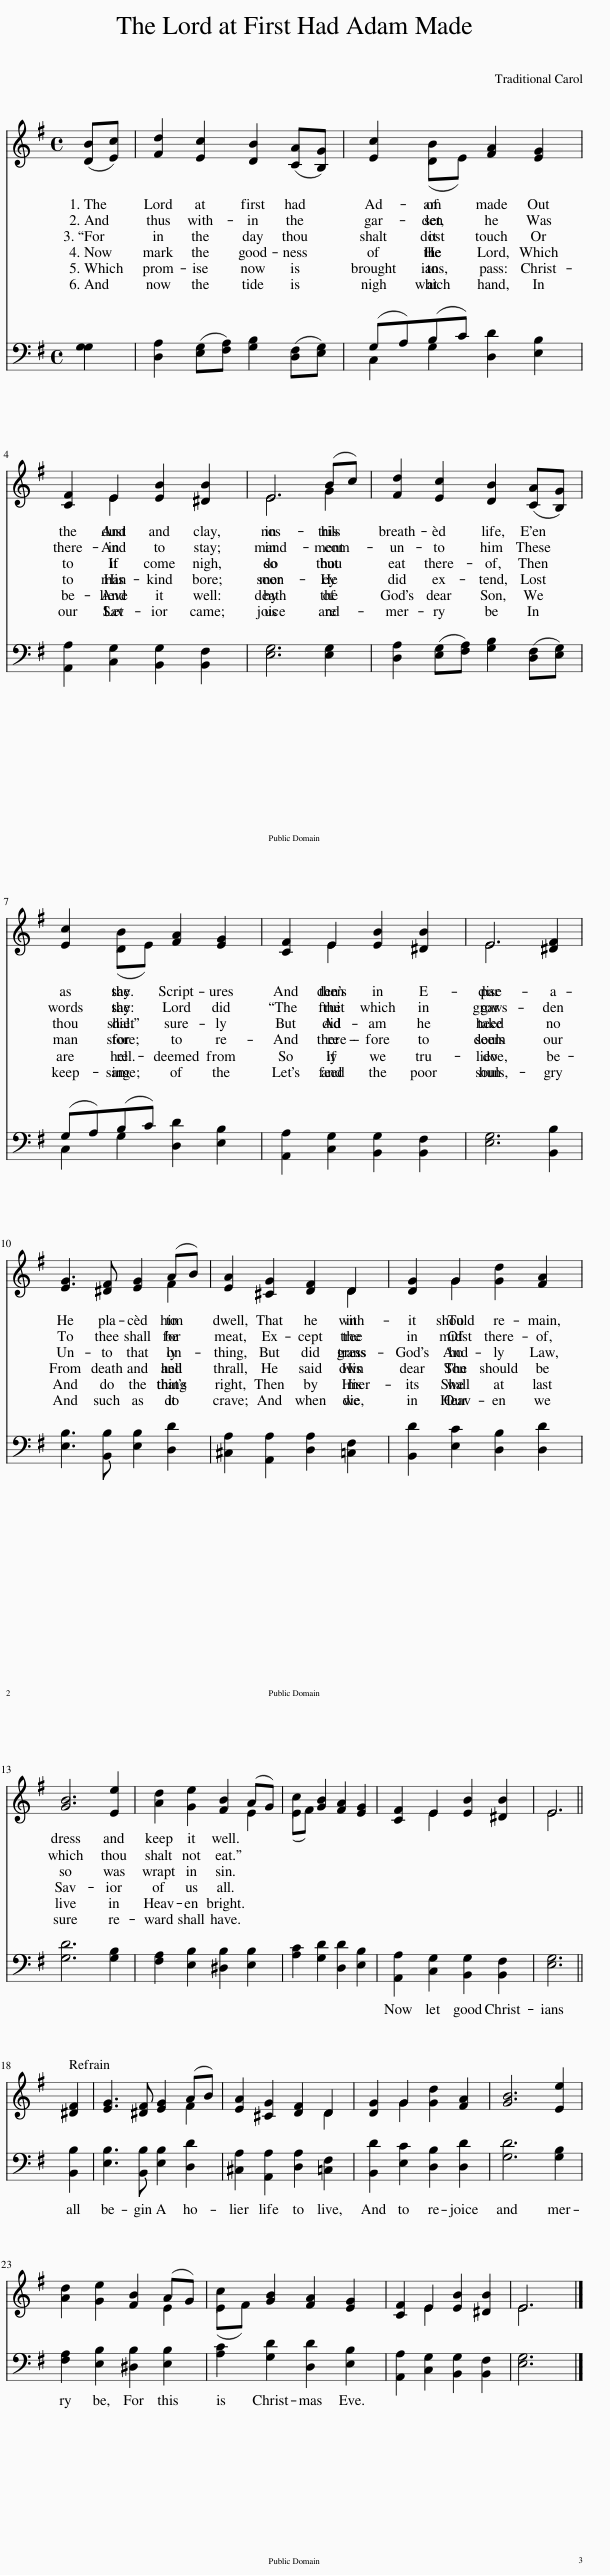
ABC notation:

X:1
%%score ( 1 2 ) ( 3 4 )
L:1/8
M:4/4
I:linebreak $
K:G
V:1 treble
V:2 treble
V:3 bass
V:4 bass
V:1
 ([DB][Ec]) | [Fd]2 [Ec]2 [DB]2 ([CA][B,G]) | [Ec]2 (DE) [FA]2 [EG]2 |$ [CF]2 E2 [EB]2 [^DB]2 | E6 (Bc) | %5
 [Fd]2 [Ec]2 [DB]2 ([CA][B,G]) |$ [Ec]2 (DE) [FA]2 [EG]2 | [CF]2 E2 [EB]2 [^DB]2 | E6 [^DF]2 |$ [EG]3 [^DF] [EG]2 (AB) | %10
 [EA]2 [^CG]2 [DF]2 D2 | [DG]2 G2 [Gd]2 [FA]2 |$ [GB]6 [Ee]2 | [Ad]2 [Ge]2 [FB]2 (AG) | (EF) [GB]2 [FA]2 [EG]2 | %15
 [CF]2 E2 [EB]2 [^DB]2 | E6 ||$ [^DF]2 | [EG]3 [^DF] [EG]2 (AB) | [EA]2 [^CG]2 [DF]2 D2 | %20
 [DG]2 G2 [Gd]2 [FA]2 | [GB]6 [Ee]2 |$ [Ad]2 [Ge]2 [FB]2 (AG) | (EF) [GB]2 [FA]2 [EG]2 | [CF]2 E2 [EB]2 [^DB]2 | %25
 E6 |] %26
V:2
 x2 | x8 | x2 B2 x4 |$ x2 E2 x4 | E6 G2 | %5
 x8 |$ x2 B2 x4 | x2 E2 x4 | E6 x2 |$ x6 F2 | %10
 x6 D2 | x2 G2 x4 |$ x8 | x6 E2 | c2 x6 | %15
 x2 E2 x4 | E6 ||$ x2 | x6 F2 | x6 D2 | %20
 x2 G2 x4 | x8 |$ x6 E2 | c2 x6 | x2 E2 x4 | %25
 E6 |] %26
V:3
 G,2 | [D,A,]2 ([E,G,][F,A,]) [G,B,]2 ([D,F,][E,G,]) | (G,A,)(B,C) [D,D]2 [E,B,]2 |$ [A,,A,]2 [C,G,]2 [B,,G,]2 [B,,F,]2 | [E,G,]6 [E,G,]2 | %5
 [D,A,]2 ([E,G,][F,A,]) [G,B,]2 ([D,F,][E,G,]) |$ (G,A,)(B,C) [D,D]2 [E,B,]2 | [A,,A,]2 [C,G,]2 [B,,G,]2 [B,,F,]2 | [E,G,]6 [B,,B,]2 |$ [E,B,]3 [B,,B,] [E,B,]2 [D,D]2 | %10
 [^C,A,]2 [A,,A,]2 [D,A,]2 [=C,F,]2 | [B,,D]2 [E,C]2 [D,B,]2 [D,D]2 |$ [G,D]6 [G,B,]2 | [F,A,]2 [E,B,]2 [^D,B,]2 [E,B,]2 | [A,C]2 [G,D]2 [D,D]2 [E,B,]2 | %15
 [A,,A,]2 [C,G,]2 [B,,G,]2 [B,,F,]2 | [E,G,]6 ||$ [B,,B,]2 | [E,B,]3 [B,,B,] [E,B,]2 [D,D]2 | [^C,A,]2 [A,,A,]2 [D,A,]2 [=C,F,]2 | %20
 [B,,D]2 [E,C]2 [D,B,]2 [D,D]2 | [G,D]6 [G,B,]2 |$ [F,A,]2 [E,B,]2 [^D,B,]2 [E,B,]2 | [A,C]2 [G,D]2 [D,D]2 [E,B,]2 | [A,,A,]2 [C,G,]2 [B,,G,]2 [B,,F,]2 | %25
 [E,G,]6 |] %26
V:4
 G,2 | x8 | C,2 G,2 x4 |$ x8 | x8 | %5
 x8 |$ C,2 G,2 x4 | x8 | x8 |$ x8 | %10
 x8 | x8 |$ x8 | x8 | x8 | %15
 x8 | x6 ||$ x2 | x8 | x8 | %20
 x8 | x8 |$ x8 | x8 | x8 | %25
 x6 |] %26
